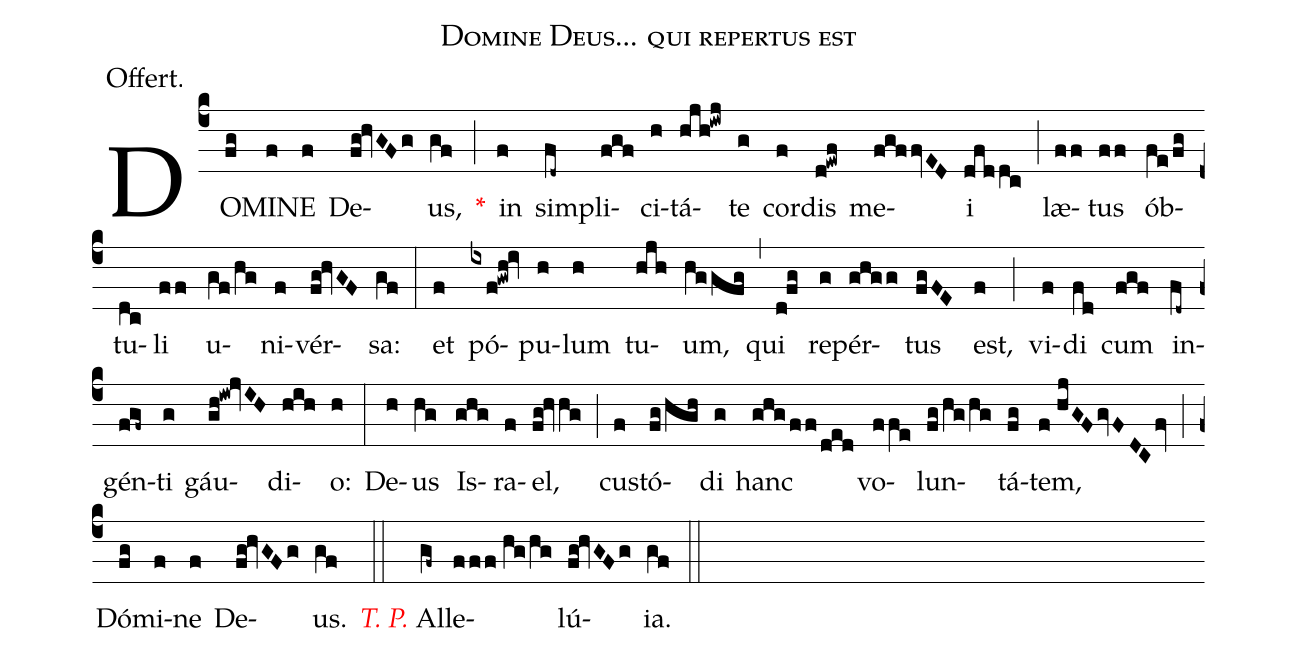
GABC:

name:Domine Deus... qui repertus est;
annotation:Offert.;
mode:VI.;
office-part:Offertory;
%%
(c4) DO(fg)MI(f)NE(f) De(fg!hvGFg)us,(gf) <v>\red{*}</v>(;) in(f) sim(fd~)pli(fgf)ci(h)tá(hjh!iwj)te(g) cor(f)dis(d!ewf) me(fgffvED)i(dfddc) (;) læ(ff)tus(ff) ób(fe/fg)tu(dc)li(ff) u(gf/hg)ni(f)vér(fg!hvGF)sa:(gf) (:) et(f) pó(ixf!gwh!iv)pu(h)lum(h) tu(hjh)um,(hggfg) (,) qui(d!fg) re(g)pér(ghgg)tus(fgFE) est,(f) (;) vi(f)di(fd) cum(fgf) in(fd~)gén(fgf~)ti(g) gáu(gh!iw!jvIH)di(hih)o:(h) (:) De(h)us(hg) Is(ghg)ra(f)el,(fg!hvhg) (;) cu(f)stó(fg/hgh)di(g) hanc(ghg/ff/ded) vo(ffe)lun(fg/hg/hg)tá(fg)tem,(f//hjGFgvFDCfv) (;) Dó(fg)mi(f)ne(f) De(fg!hvGFg)us.(gf) (::) <v>\redit{T. P.}</v> Al(gf~)le(fff//hg/hg)lú(fg!hvGFg)ia.(gf) (::)
